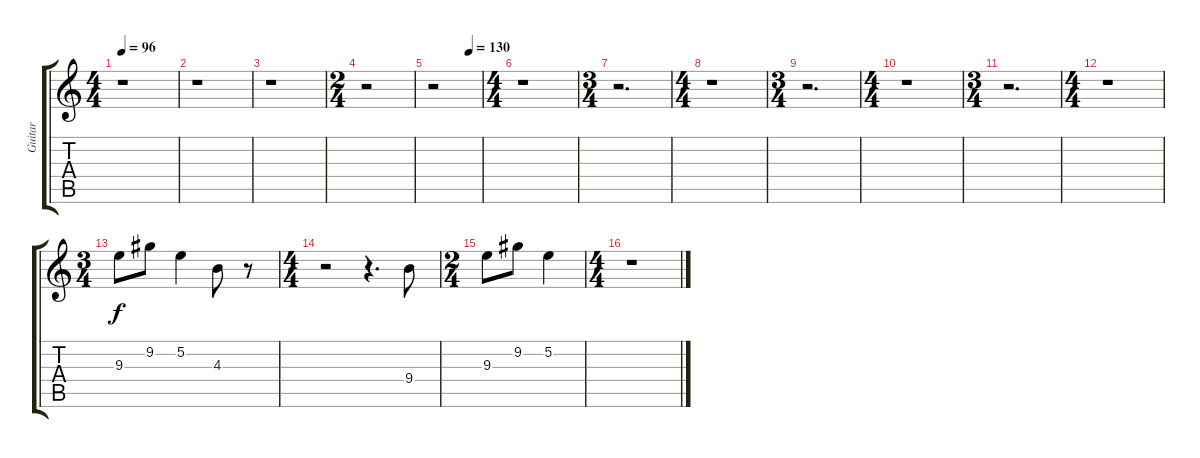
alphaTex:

\track ("Guitar" "Guitar") {instrument overdrivenguitar}
\staff {score tabs}
\tuning (E4 B3 G3 D3 A2 E2) {hide}
\ts (4 4)
\tempo 96
\clef g2
\ks c
r.1{dy f} |
r.1 |
r.1 |
\ts (2 4)
r.2 |
\tempo (130 0.75)
r.2 |
\ts (4 4)
r.1 |
\ts (3 4)
r.2{d} |
\ts (4 4)
r.1 |
\ts (3 4)
r.2{d} |
\ts (4 4)
r.1 |
\ts (3 4)
r.2{d} |
\ts (4 4)
r.1 |
\ts (3 4)
9.3.8 9.2.8 5.2.4 4.3.8 r.8 |
\ts (4 4)
r.2 r.4{d} 9.4.8 |
\ts (2 4)
9.3.8 9.2.8 5.2.4 |
\ts (4 4)
r.1
